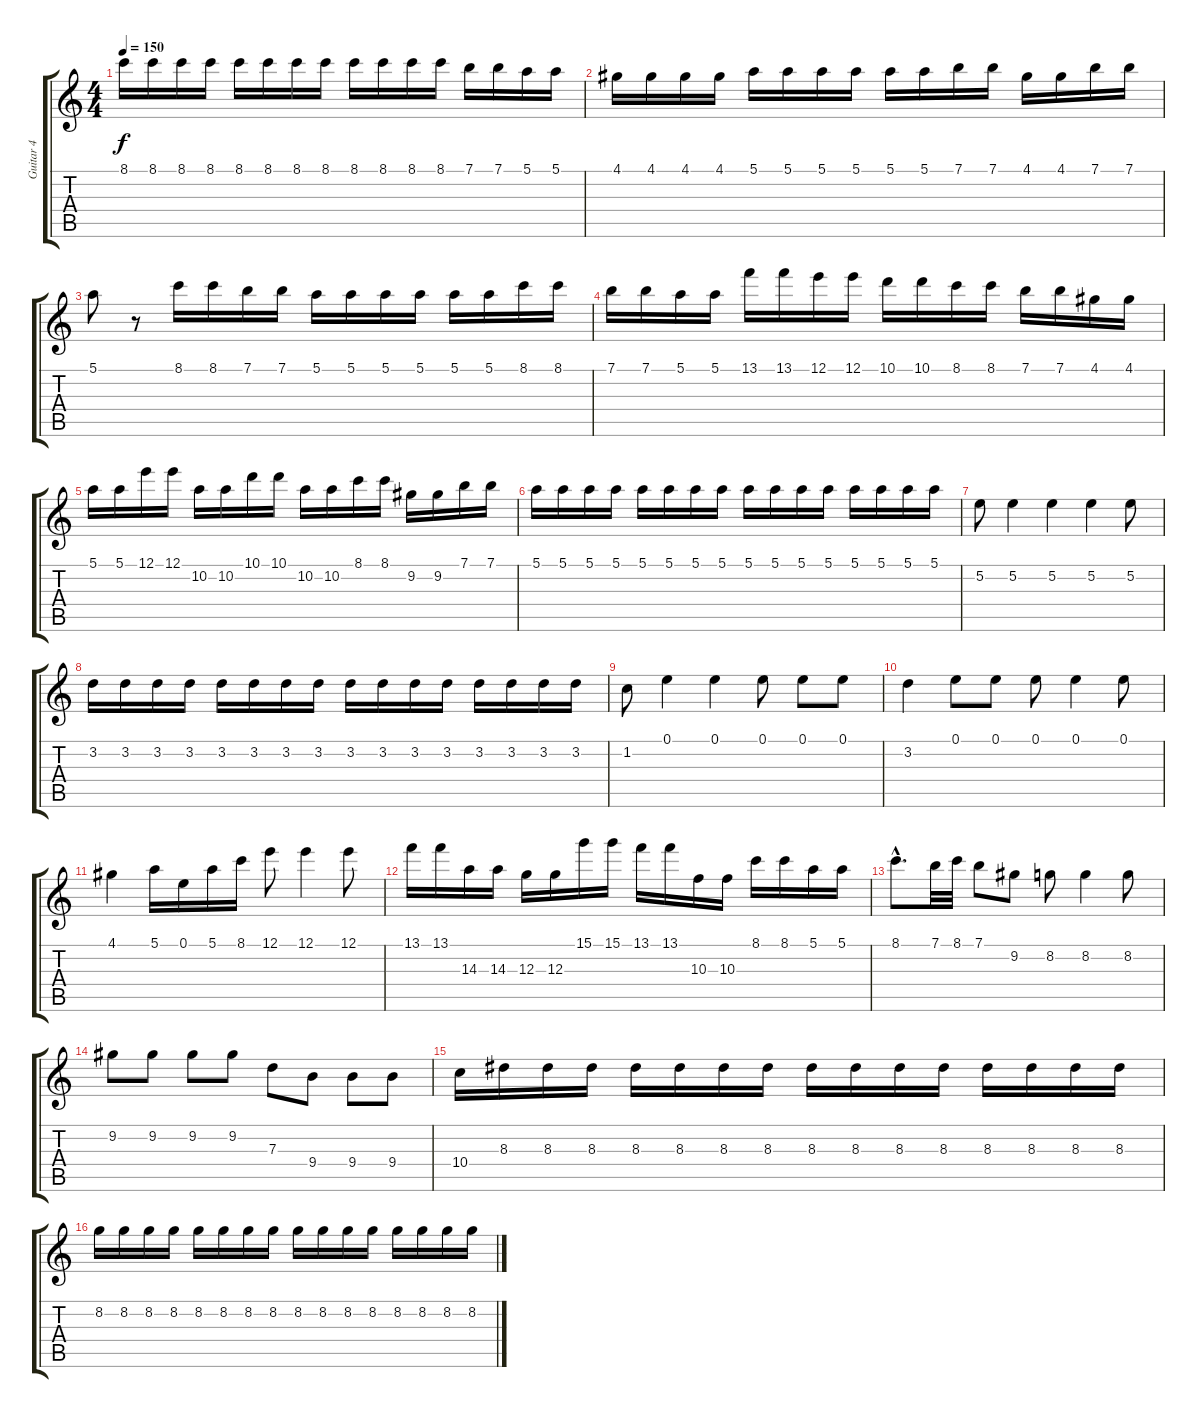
\track ("Guitar 4" "Guitar 4") {instrument acousticguitarnylon}
\staff {score tabs}
\tuning (E4 B3 G3 D3 A2 E2) {hide}
\ts (4 4)
\tempo 150
\clef g2
\ks c
8.1.16{dy f} 8.1.16 8.1.16 8.1.16 8.1.16 8.1.16 8.1.16 8.1.16 8.1.16 8.1.16 8.1.16 8.1.16 7.1.16 7.1.16 5.1.16 5.1.16 |
4.1.16 4.1.16 4.1.16 4.1.16 5.1.16 5.1.16 5.1.16 5.1.16 5.1.16 5.1.16 7.1.16 7.1.16 4.1.16 4.1.16 7.1.16 7.1.16 |
5.1.8 r.8 8.1.16 8.1.16 7.1.16 7.1.16 5.1.16 5.1.16 5.1.16 5.1.16 5.1.16 5.1.16 8.1.16 8.1.16 |
7.1.16 7.1.16 5.1.16 5.1.16 13.1.16 13.1.16 12.1.16 12.1.16 10.1.16 10.1.16 8.1.16 8.1.16 7.1.16 7.1.16 4.1.16 4.1.16 |
5.1.16 5.1.16 12.1.16 12.1.16 10.2.16 10.2.16 10.1.16 10.1.16 10.2.16 10.2.16 8.1.16 8.1.16 9.2.16 9.2.16 7.1.16 7.1.16 |
5.1.16 5.1.16 5.1.16 5.1.16 5.1.16 5.1.16 5.1.16 5.1.16 5.1.16 5.1.16 5.1.16 5.1.16 5.1.16 5.1.16 5.1.16 5.1.16 |
5.2.8 5.2.4 5.2.4 5.2.4 5.2.8 |
3.2.16 3.2.16 3.2.16 3.2.16 3.2.16 3.2.16 3.2.16 3.2.16 3.2.16 3.2.16 3.2.16 3.2.16 3.2.16 3.2.16 3.2.16 3.2.16 |
1.2.8 0.1.4 0.1.4 0.1.8 0.1.8 0.1.8 |
3.2.4 0.1.8 0.1.8 0.1.8 0.1.4 0.1.8 |
4.1.4 5.1.16 0.1.16 5.1.16 8.1.16 12.1.8 12.1.4 12.1.8 |
13.1.16 13.1.16 14.3.16 14.3.16 12.3.16 12.3.16 15.1.16 15.1.16 13.1.16 13.1.16 10.3.16 10.3.16 8.1.16 8.1.16 5.1.16 5.1.16 |
8.1{hac}.8{d} 7.1.32 8.1.32 7.1.8 9.2.8 8.2.8 8.2.4 8.2.8 |
9.2.8 9.2.8 9.2.8 9.2.8 7.3.8 9.4.8 9.4.8 9.4.8 |
10.4.16 8.3.16 8.3.16 8.3.16 8.3.16 8.3.16 8.3.16 8.3.16 8.3.16 8.3.16 8.3.16 8.3.16 8.3.16 8.3.16 8.3.16 8.3.16 |
8.2.16 8.2.16 8.2.16 8.2.16 8.2.16 8.2.16 8.2.16 8.2.16 8.2.16 8.2.16 8.2.16 8.2.16 8.2.16 8.2.16 8.2.16 8.2.16
